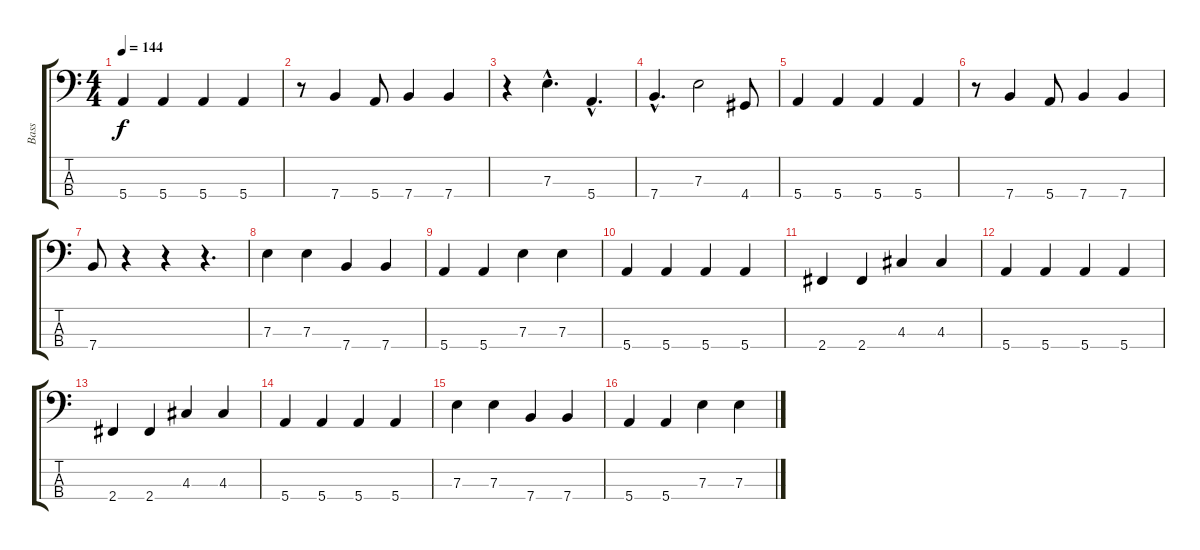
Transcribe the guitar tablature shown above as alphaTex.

\track ("Bass" "Bass") {instrument electricbassfinger}
\staff {score tabs}
\tuning (G2 D2 A1 E1) {hide}
\ts (4 4)
\tempo 144
\clef f4
\ks c
5.4.4{dy f} 5.4.4 5.4.4 5.4.4 |
r.8 7.4.4 5.4.8 7.4.4 7.4.4 |
r.4 7.3{hac}.4{d} 5.4{hac}.4{d} |
7.4{hac}.4{d} 7.3.2 4.4.8 |
5.4.4 5.4.4 5.4.4 5.4.4 |
r.8 7.4.4 5.4.8 7.4.4 7.4.4 |
7.4.8 r.4 r.4 r.4{d} |
7.3.4 7.3.4 7.4.4 7.4.4 |
5.4.4 5.4.4 7.3.4 7.3.4 |
5.4.4 5.4.4 5.4.4 5.4.4 |
2.4.4 2.4.4 4.3.4 4.3.4 |
5.4.4 5.4.4 5.4.4 5.4.4 |
2.4.4 2.4.4 4.3.4 4.3.4 |
5.4.4 5.4.4 5.4.4 5.4.4 |
7.3.4 7.3.4 7.4.4 7.4.4 |
5.4.4 5.4.4 7.3.4 7.3.4
